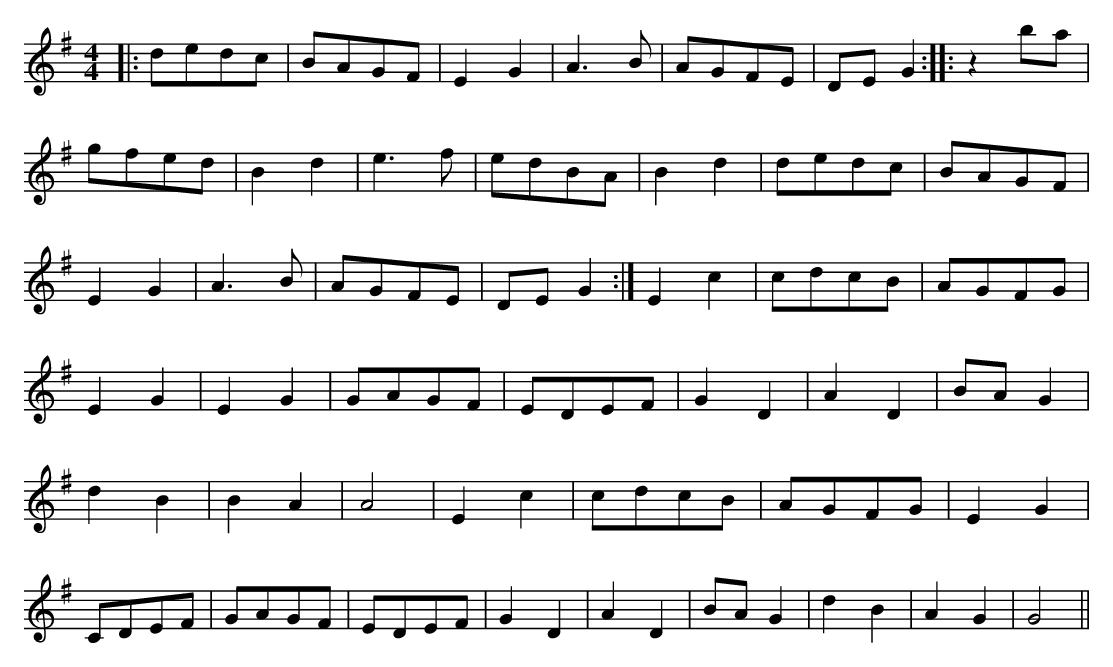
X:1
M:4/4
K:G
|:dedc|BAGF|E2G2|A3B|AGFE|DEG2:|:z2ba|
gfed|B2d2|e3f|edBA|B2d2|dedc|BAGF|
E2G2|A3B|AGFE|DEG2:|E2c2|cdcB|AGFG|
E2G2|E2G2|GAGF|EDEF|G2D2|A2D2|BAG2|
d2B2|B2A2|A4|E2c2|cdcB|AGFG|E2G2|
CDEF|GAGF|EDEF|G2D2|A2D2|BAG2|d2B2|A2G2|G4||
